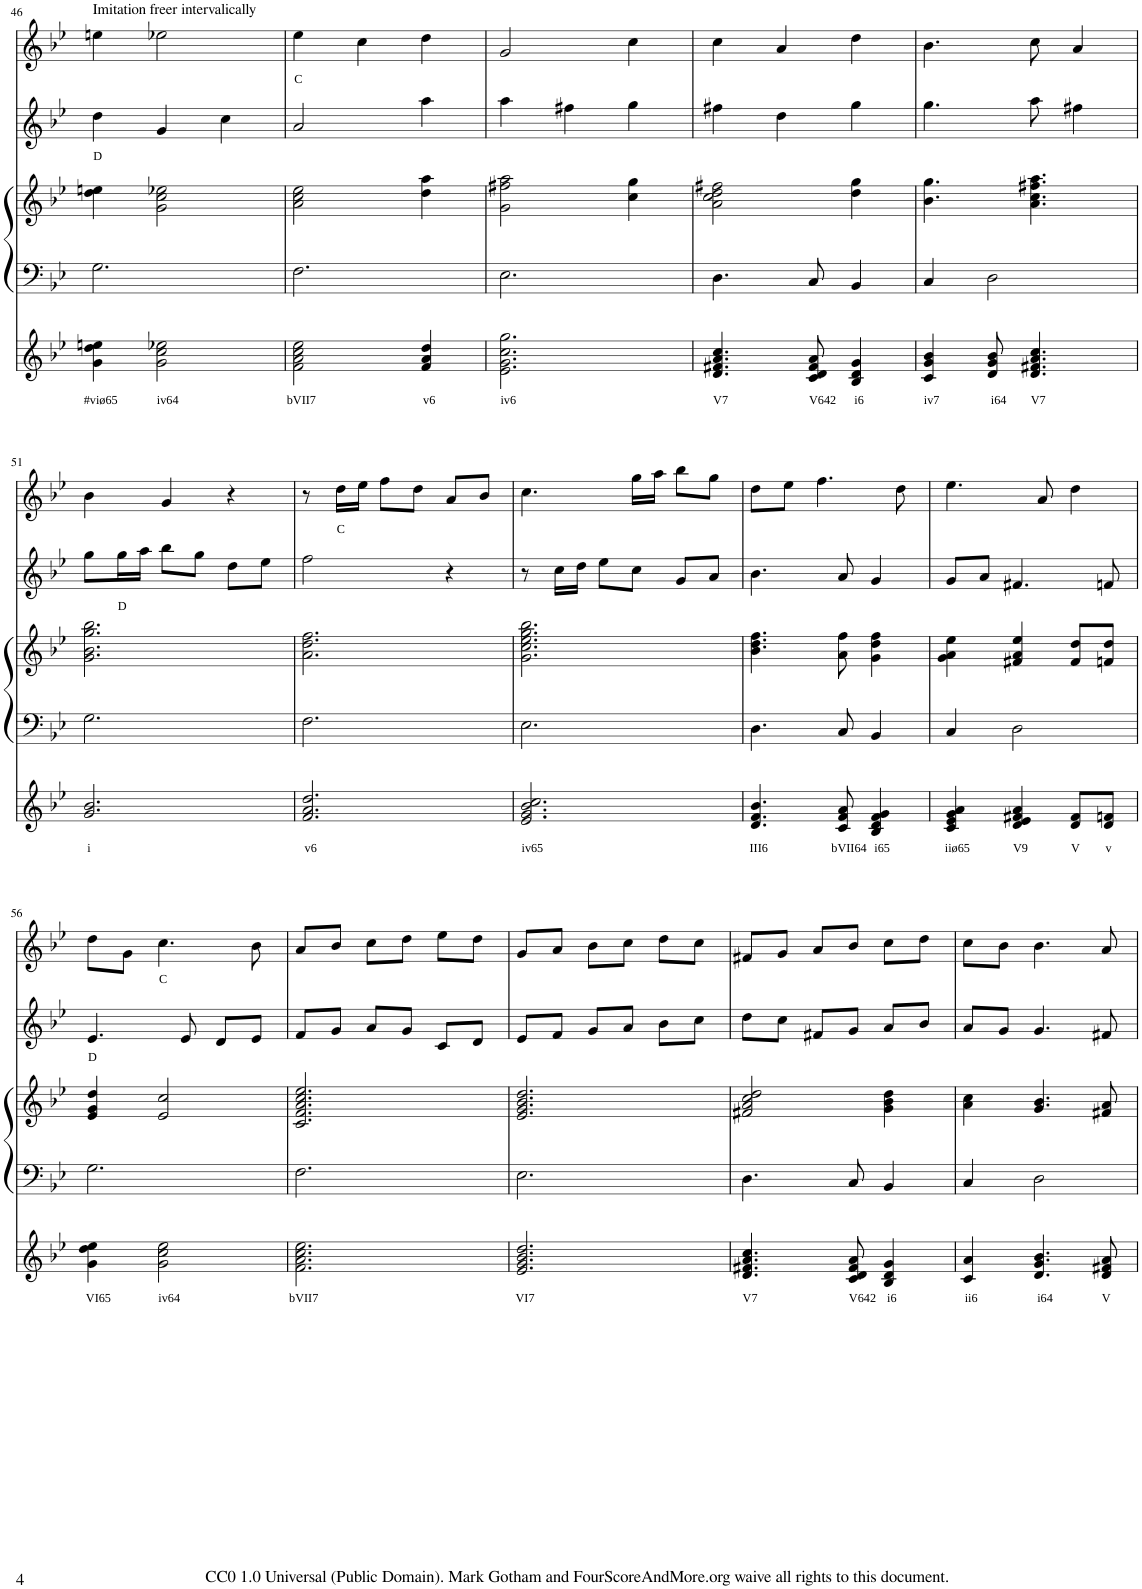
**kern	**text	**kern	**kern	**kern	**text	**kern	**text
*part5	*part5	*part4	*part3	*part2	*part2	*part1	*part1
*staff5	*staff5	*staff4	*staff3	*staff2	*staff2	*staff1	*staff1
*I"Full reduction	*	*I"Basso Continuo	*I"Vln Chd Reduction	*I"Violin 2	*	*I"Violin 1	*
*	*	*	*	*I'Vln	*	*I'Vln	*
!!LO:PB:g=z
*clefG2	*	*clefF4	*clefG2	*clefG2	*	*clefG2	*
*k[b-e-]	*	*k[b-e-]	*k[b-e-]	*k[b-e-]	*	*k[b-e-]	*
*M3/4	*	*M3/4	*M3/4	*M3/4	*	*M3/4	*
=46	=46	=46	=46	=46	=46	=46	=46
!	!	!	!	!	!	!LO:TX:a:t=Imitation freer intervalically	!
!	!LO:LY:b	!	!	!	!LO:LY:b	!	!
4g\ 4dd\ 4een\	#viø65	2.G\	4dd\ 4een\	4dd\	D	4een\	.
!	!LO:LY:b	!	!	!	!	!	!
2g\ 2cc\ 2ee-X\	iv64	.	2g\ 2cc\ 2ee-X\	4g/	.	2ee-X\	.
.	.	.	.	4cc\	.	.	.
=47	=47	=47	=47	=47	=47	=47	=47
!	!LO:LY:b	!	!	!	!	!	!LO:LY:b
2f\ 2a\ 2cc\ 2ee-\	bVII7	2.F\	2a\ 2cc\ 2ee-\	2a/	.	4ee-\	C
.	.	.	.	.	.	4cc\	.
!	!LO:LY:b	!	!	!	!	!	!
4f/ 4a/ 4dd/	v6	.	4dd\ 4aa\	4aa\	.	4dd\	.
=48	=48	=48	=48	=48	=48	=48	=48
!	!LO:LY:b	!	!	!	!	!	!
2.e-\ 2.g\ 2.cc\ 2.gg\	iv6	2.E-\	2g\ 2ff#X\ 2aa\	4aa\	.	2g/	.
.	.	.	.	4ff#X\	.	.	.
.	.	.	4cc\ 4gg\	4gg\	.	4cc\	.
=49	=49	=49	=49	=49	=49	=49	=49
!	!LO:LY:b	!	!	!	!	!	!
4.d/ 4.f#X/ 4.a/ 4.cc/	V7	4.D\	2a\ 2cc\ 2dd\ 2ff#X\	4ff#X\	.	4cc\	.
.	.	.	.	4dd\	.	4a/	.
!	!LO:LY:b	!	!	!	!	!	!
8c/ 8d/ 8f#/ 8a/	V642	8C/	.	.	.	.	.
!	!LO:LY:b	!	!	!	!	!	!
4B-/ 4d/ 4g/	i6	4BB-/	4dd\ 4gg\	4gg\	.	4dd\	.
=50	=50	=50	=50	=50	=50	=50	=50
!	!LO:LY:b	!	!	!	!	!	!
4c/ 4g/ 4b-/	iv7	4C/	4.b-\ 4.gg\	4.gg\	.	4.b-\	.
!	!LO:LY:b	!	!	!	!	!	!
8d/ 8g/ 8b-/	i64	2D\	.	.	.	.	.
!	!LO:LY:b	!	!	!	!	!	!
4.d/ 4.f#X/ 4.a/ 4.cc/	V7	.	4.a\ 4.cc\ 4.ff#X\ 4.aa\	8aa\	.	8cc\	.
.	.	.	.	4ff#X\	.	4a/	.
!!LO:LB:g=z
=51	=51	=51	=51	=51	=51	=51	=51
!	!LO:LY:b	!	!	!	!	!	!
2.g/ 2.b-/	i	2.G\	2.g\ 2.b-\ 2.gg\ 2.bb-\	8gg\L	.	4b-\	.
!	!	!	!	!	!LO:LY:b	!	!
.	.	.	.	16gg\L	D	.	.
.	.	.	.	16aa\JJ	.	.	.
.	.	.	.	8bb-\L	.	4g/	.
.	.	.	.	8gg\J	.	.	.
.	.	.	.	8dd\L	.	4r	.
.	.	.	.	8ee-\J	.	.	.
=52	=52	=52	=52	=52	=52	=52	=52
!	!LO:LY:b	!	!	!	!	!	!
2.f/ 2.a/ 2.dd/	v6	2.F\	2.a\ 2.dd\ 2.ff\	2ff\	.	8r	.
!	!	!	!	!	!	!	!LO:LY:b
.	.	.	.	.	.	16dd\LL	C
.	.	.	.	.	.	16ee-\JJ	.
.	.	.	.	.	.	8ff\L	.
.	.	.	.	.	.	8dd\J	.
.	.	.	.	4r	.	8a/L	.
.	.	.	.	.	.	8b-/J	.
=53	=53	=53	=53	=53	=53	=53	=53
!	!LO:LY:b	!	!	!	!	!	!
2.e-/ 2.g/ 2.b-/ 2.cc/	iv65	2.E-\	2.g\ 2.cc\ 2.ee-\ 2.gg\ 2.bb-\	8r	.	4.cc\	.
.	.	.	.	16cc\LL	.	.	.
.	.	.	.	16dd\JJ	.	.	.
.	.	.	.	8ee-\L	.	.	.
.	.	.	.	8cc\J	.	16gg\LL	.
.	.	.	.	.	.	16aa\JJ	.
.	.	.	.	8g/L	.	8bb-\L	.
.	.	.	.	8a/J	.	8gg\J	.
=54	=54	=54	=54	=54	=54	=54	=54
!	!LO:LY:b	!	!	!	!	!	!
4.d/ 4.f/ 4.b-/	III6	4.D\	4.b-\ 4.dd\ 4.ff\	4.b-\	.	8dd\L	.
.	.	.	.	.	.	8ee-\J	.
.	.	.	.	.	.	4.ff\	.
!	!LO:LY:b	!	!	!	!	!	!
8c/ 8f/ 8a/	bVII64	8C/	8a\ 8ff\	8a/	.	.	.
!	!LO:LY:b	!	!	!	!	!	!
4B-/ 4d/ 4f/ 4g/	i65	4BB-/	4g\ 4dd\ 4ff\	4g/	.	.	.
.	.	.	.	.	.	8dd\	.
=55	=55	=55	=55	=55	=55	=55	=55
!	!LO:LY:b	!	!	!	!	!	!
4c/ 4e-/ 4g/ 4a/	iiø65	4C/	4g\ 4a\ 4ee-\	8g/L	.	4.ee-\	.
.	.	.	.	8a/J	.	.	.
!	!LO:LY:b	!	!	!	!	!	!
4d/ 4e-/ 4f#X/ 4a/	V9	2D\	4f#X/ 4a/ 4ee-/	4.f#X/	.	.	.
.	.	.	.	.	.	8a/	.
!	!LO:LY:b	!	!	!	!	!	!
8d/ 8f#/L	V	.	8f#/ 8dd/L	.	.	4dd\	.
!	!LO:LY:b	!	!	!	!	!	!
8d/ 8fn/J	v	.	8fn/ 8dd/J	8fn/	.	.	.
!!LO:LB:g=z
=56	=56	=56	=56	=56	=56	=56	=56
!	!LO:LY:b	!	!	!	!LO:LY:b	!	!
4g\ 4dd\ 4ee-\	VI65	2.G\	4e-/ 4g/ 4dd/	4.e-/	D	8dd\L	.
.	.	.	.	.	.	8g\J	.
!	!LO:LY:b	!	!	!	!	!	!LO:LY:b
2g\ 2cc\ 2ee-\	iv64	.	2e-/ 2cc/	.	.	4.cc\	C
.	.	.	.	8e-/	.	.	.
.	.	.	.	8d/L	.	.	.
.	.	.	.	8e-/J	.	8b-\	.
=57	=57	=57	=57	=57	=57	=57	=57
!	!LO:LY:b	!	!	!	!	!	!
2.f\ 2.a\ 2.cc\ 2.ee-\	bVII7	2.F\	2.c/ 2.f/ 2.a/ 2.cc/ 2.ee-/	8f/L	.	8a/L	.
.	.	.	.	8g/J	.	8b-/J	.
.	.	.	.	8a/L	.	8cc\L	.
.	.	.	.	8g/J	.	8dd\J	.
.	.	.	.	8c/L	.	8ee-\L	.
.	.	.	.	8d/J	.	8dd\J	.
=58	=58	=58	=58	=58	=58	=58	=58
!	!LO:LY:b	!	!	!	!	!	!
2.e-/ 2.g/ 2.b-/ 2.dd/	VI7	2.E-\	2.e-/ 2.g/ 2.b-/ 2.dd/	8e-/L	.	8g/L	.
.	.	.	.	8f/J	.	8a/J	.
.	.	.	.	8g/L	.	8b-\L	.
.	.	.	.	8a/J	.	8cc\J	.
.	.	.	.	8b-\L	.	8dd\L	.
.	.	.	.	8cc\J	.	8cc\J	.
=59	=59	=59	=59	=59	=59	=59	=59
!	!LO:LY:b	!	!	!	!	!	!
4.d/ 4.f#X/ 4.a/ 4.cc/	V7	4.D\	2f#X/ 2a/ 2cc/ 2dd/	8dd\L	.	8f#X/L	.
.	.	.	.	8cc\J	.	8g/J	.
.	.	.	.	8f#X/L	.	8a/L	.
!	!LO:LY:b	!	!	!	!	!	!
8c/ 8d/ 8f#/ 8a/	V642	8C/	.	8g/J	.	8b-/J	.
!	!LO:LY:b	!	!	!	!	!	!
4B-/ 4d/ 4g/	i6	4BB-/	4g\ 4b-\ 4dd\	8a/L	.	8cc\L	.
.	.	.	.	8b-/J	.	8dd\J	.
=60	=60	=60	=60	=60	=60	=60	=60
!	!LO:LY:b	!	!	!	!	!	!
4c/ 4a/	ii6	4C/	4a\ 4cc\	8a/L	.	8cc\L	.
.	.	.	.	8g/J	.	8b-\J	.
!	!LO:LY:b	!	!	!	!	!	!
4.d/ 4.g/ 4.b-/	i64	2D\	4.g/ 4.b-/	4.g/	.	4.b-\	.
!	!LO:LY:b	!	!	!	!	!	!
8d/ 8f#X/ 8a/	V	.	8f#X/ 8a/	8f#X/	.	8a/	.
=	=	=	=	=	=	=	=
*-	*-	*-	*-	*-	*-	*-	*-
